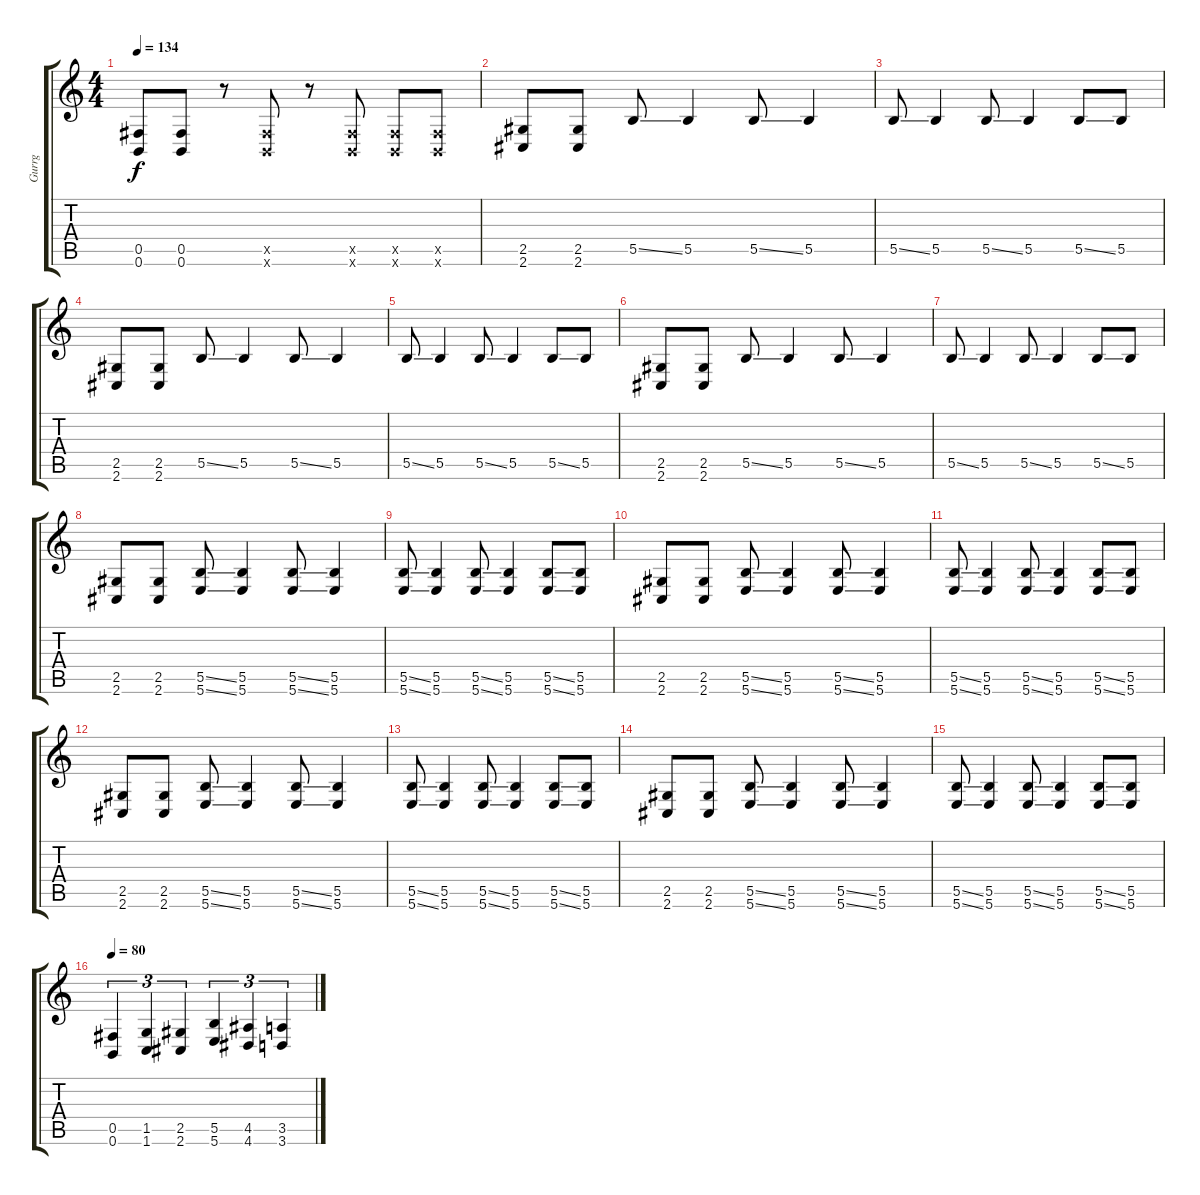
\track ("Gurrg" "Gurrg") {instrument distortionguitar}
\staff {score tabs}
\tuning (Db4 Ab3 E3 B2 Gb2 B1) {hide}
\ts (4 4)
\tempo 134
\clef g2
\ks c
(0.5 0.6).8{dy f} (0.5 0.6).8 r.8 (0.5{x} 0.6{x}).8 r.8 (0.5{x} 0.6{x}).8 (0.5{x} 0.6{x}).8 (0.5{x} 0.6{x}).8 |
(2.5 2.6).8 (2.5 2.6).8 5.5{ss}.8 5.5.4 5.5{ss}.8 5.5.4 |
5.5{ss}.8 5.5.4 5.5{ss}.8 5.5.4 5.5{ss}.8 5.5.8 |
(2.5 2.6).8 (2.5 2.6).8 5.5{ss}.8 5.5.4 5.5{ss}.8 5.5.4 |
5.5{ss}.8 5.5.4 5.5{ss}.8 5.5.4 5.5{ss}.8 5.5.8 |
(2.5 2.6).8 (2.5 2.6).8 5.5{ss}.8 5.5.4 5.5{ss}.8 5.5.4 |
5.5{ss}.8 5.5.4 5.5{ss}.8 5.5.4 5.5{ss}.8 5.5.8 |
(2.5 2.6).8 (2.5 2.6).8 (5.5{ss} 5.6{ss}).8 (5.5 5.6).4 (5.5{ss} 5.6{ss}).8 (5.5 5.6).4 |
(5.5{ss} 5.6{ss}).8 (5.5 5.6).4 (5.5{ss} 5.6{ss}).8 (5.5 5.6).4 (5.5{ss} 5.6{ss}).8 (5.5 5.6).8 |
(2.5 2.6).8 (2.5 2.6).8 (5.5{ss} 5.6{ss}).8 (5.5 5.6).4 (5.5{ss} 5.6{ss}).8 (5.5 5.6).4 |
(5.5{ss} 5.6{ss}).8 (5.5 5.6).4 (5.5{ss} 5.6{ss}).8 (5.5 5.6).4 (5.5{ss} 5.6{ss}).8 (5.5 5.6).8 |
(2.5 2.6).8 (2.5 2.6).8 (5.5{ss} 5.6{ss}).8 (5.5 5.6).4 (5.5{ss} 5.6{ss}).8 (5.5 5.6).4 |
(5.5{ss} 5.6{ss}).8 (5.5 5.6).4 (5.5{ss} 5.6{ss}).8 (5.5 5.6).4 (5.5{ss} 5.6{ss}).8 (5.5 5.6).8 |
(2.5 2.6).8 (2.5 2.6).8 (5.5{ss} 5.6{ss}).8 (5.5 5.6).4 (5.5{ss} 5.6{ss}).8 (5.5 5.6).4 |
(5.5{ss} 5.6{ss}).8 (5.5 5.6).4 (5.5{ss} 5.6{ss}).8 (5.5 5.6).4 (5.5{ss} 5.6{ss}).8 (5.5 5.6).8 |
\tempo 80
(0.5 0.6).4{tu (3 2)} (1.5 1.6).4{tu (3 2)} (2.5 2.6).4{tu (3 2)} (5.5 5.6).4{tu (3 2)} (4.5 4.6).4{tu (3 2)} (3.5 3.6).4{tu (3 2)}
